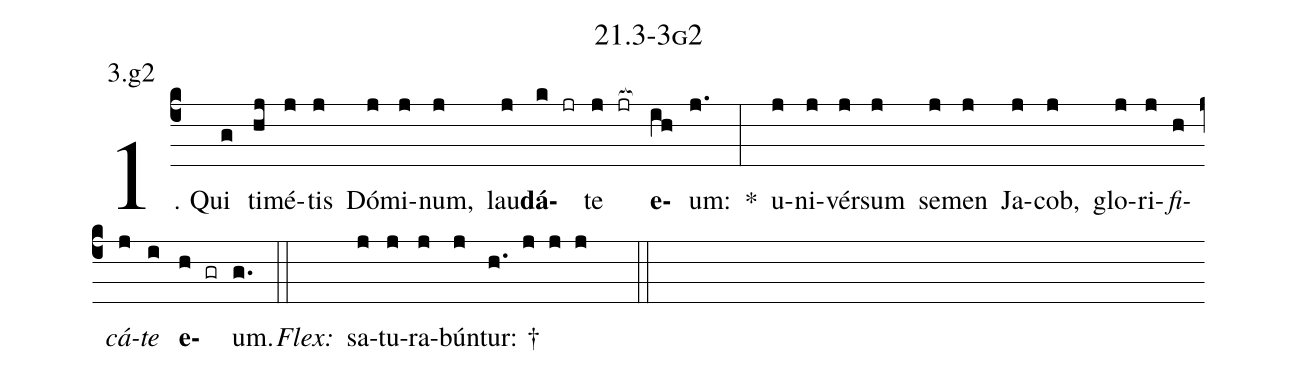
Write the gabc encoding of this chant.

name: 21.3-3g2;
annotation: 3.g2;
%%
(c4)1. Qui(g) ti(hj)mé(j)tis(j) Dó(j)mi(j)num,(j) lau(j)<b>dá</b>(k jr)te(j jr[ocb:1{]) <b>e</b>(ih[ocb:0}])um:(j.) *(:) u(j)ni(j)vér(j)sum(j) se(j)men(j) Ja(j)cob,(j) glo(j)ri(j)<i>fi</i>(h)<i>cá</i>(j)<i>te</i>(i) <b>e</b>(h gr)um.(g.) (::)
<i>Flex:</i>()  sa(j)tu(j)ra(j)bún(j)tur: †(h. j j j  ::)

%E(j) u(h) o(j) u(i) a(h) e.(g.) (::)
